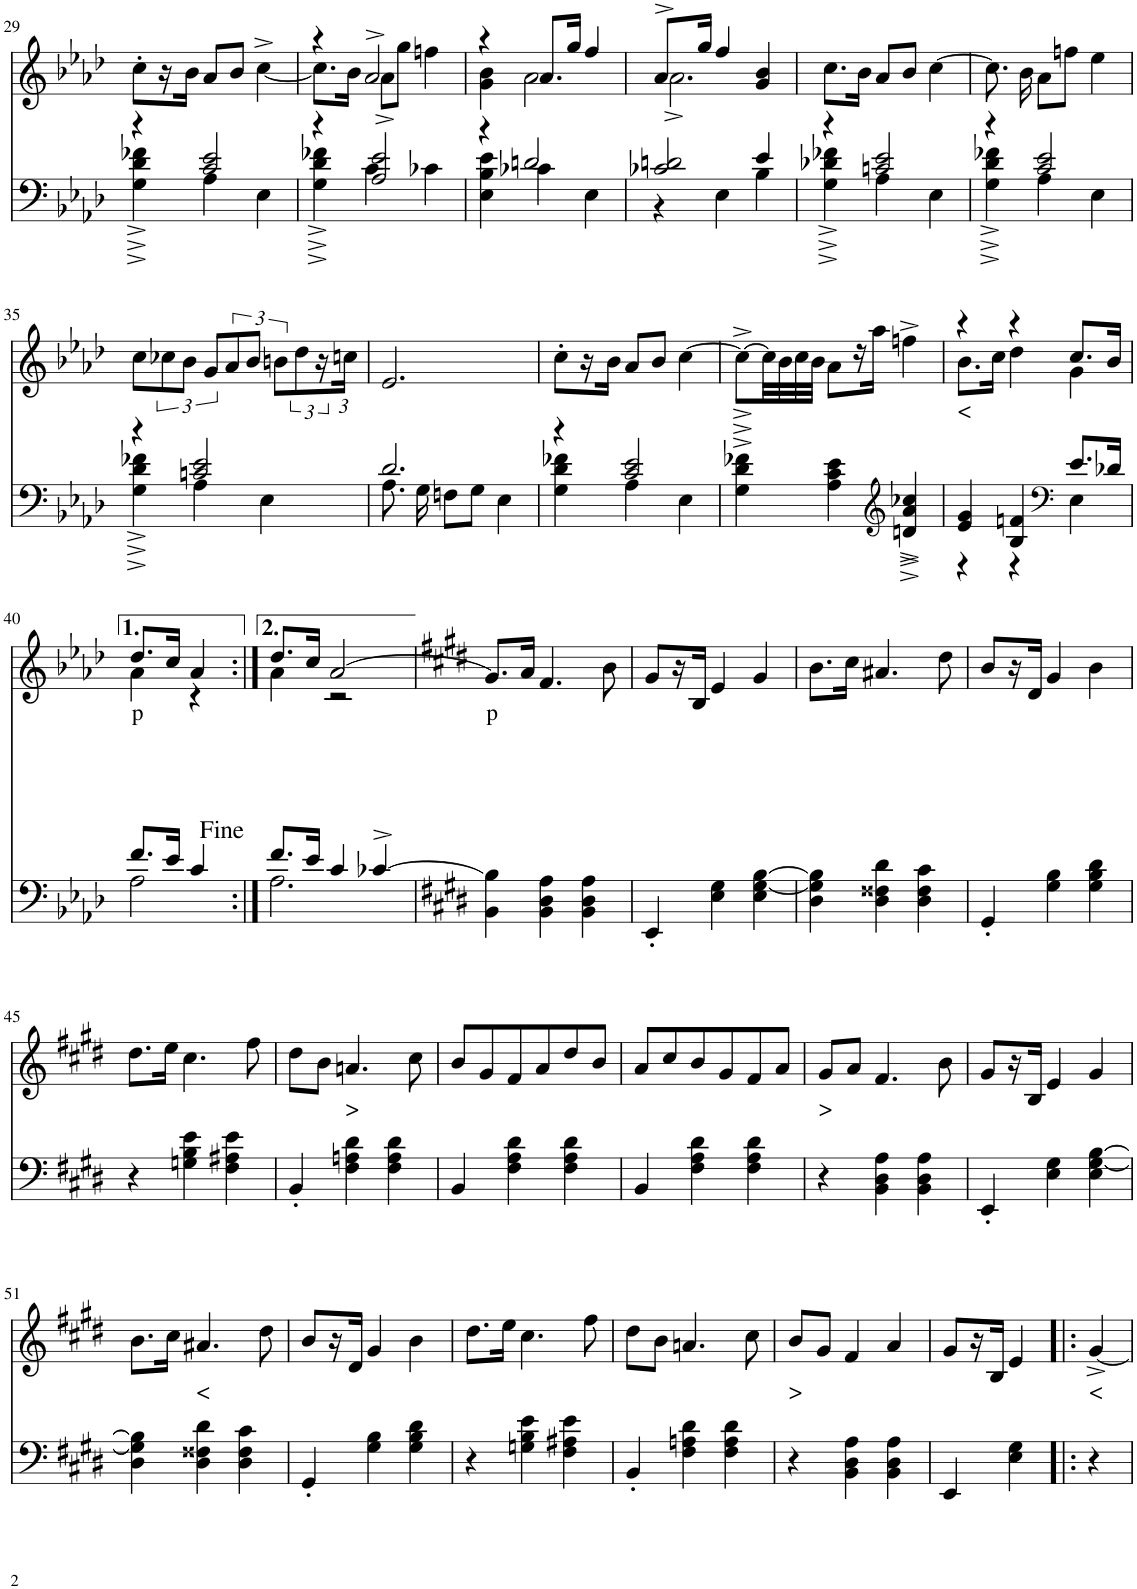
**kern	**kern	**text
*part2	*part1	*part1
*staff2	*staff1	*staff1
*I"piano	*I"piano	*
*I'Pno	*I'Pno	*
!!LO:PB:g=z
*clefF4	*clefG2	*
*k[b-e-a-d-]	*k[b-e-a-d-]	*
*A-:	*A-:	*
*M3/4	*M3/4	*
=29	=29	=29
*^	*	*
4r	4G\^ 4d-\^ 4f-X\^	8cc'\L	.
.	.	16r	.
.	.	16b-\JJ	.
2c/ 2e-/	4A-\	8a-/L	.
.	.	8b-/J	.
.	4E-\	[4cc^\	.
=30	=30	=30	=30
*	*	*^	*
4r	4G\^ 4d-\^ 4f-X\^	4r	8.cc\L]	.
.	.	.	16b-\Jk	.
2A-/ 2e-/	4c\	2a-^/	8a-^\L	.
.	.	.	8gg\J	.
.	4c-X\	.	4ffn\	.
=31	=31	=31	=31	=31
4r	4E-\ 4B-\ 4e-\	4r	4g\ 4b-\	.
2dn/	4c-X\	8.a-/L	2a-\	.
.	.	16gg/Jk	.	.
.	4E-\	4ff/	.	.
=32	=32	=32	=32	=32
2c-X/ 2dn/	4r	8.a-^/L	2.a-^\	.
.	.	16gg/Jk	.	.
.	4E-\	4ff/	.	.
4e-/	4B-\	4g/ 4b-/	.	.
*	*	*v	*v	*
=33	=33	=33	=33
4r	4G\^ 4d-X\^ 4f-X\^	8.cc\L	.
.	.	16b-\Jk	.
2cn/ 2e-/	4A-\	8a-/L	.
.	.	8b-/J	.
.	4E-\	[4cc\	.
=34	=34	=34	=34
4r	4G\^ 4d-\^ 4f-X\^	8.cc\]	.
.	.	16b-\	.
2c/ 2e-/	4A-\	8a-\L	.
.	.	8ffn\J	.
.	4E-\	4ee-\	.
!!LO:LB:g=z
=35	=35	=35	=35
4r	4G\^ 4d-\^ 4f-X\^	8cc\L	.
.	.	12cc-X\	.
.	.	12b-\J	.
2cn/ 2e-/	4A-\	.	.
.	.	12g/L	.
.	.	12a-/	.
.	.	12b-/J	.
.	4E-\	.	.
.	.	12bn\L	.
.	.	12dd-\	.
.	.	24r	.
24ryy	24ryy	24ccn\JJ	.
=36	=36	=36	=36
2.d-/	8.A-\	2.e-/	.
.	16G\	.	.
.	8Fn\L	.	.
.	8G\J	.	.
.	4E-\	.	.
=37	=37	=37	=37
4r	4G\ 4d-\ 4f-X\	8cc'\L	.
.	.	16r	.
.	.	16b-\JJ	.
2c/ 2e-/	4A-\	8a-/L	.
.	.	8b-/J	.
.	4E-\	[4cc\	.
*v	*v	*	*
=38	=38	=38
4G\^ 4d-\^ 4f-X\^	8cc^\L_	.
.	32cc\LL]	.
.	32b-\	.
.	32cc\	.
.	32b-\JJJ	.
4A-\ 4c\ 4e-\	8a-\L	.
.	16r	.
.	16aa-\JJ	.
*clefG2	*	*
4dn/^ 4a-/^ 4cc-X/^	4ffn^\	.
=39	=39	=39
*^	*^	*
!	!	!	!	!LO:LY:b
4e-/ 4g/	4r	4r	8.b-\L	<
.	.	.	16cc\Jk	.
4B-/ 4fn/	4r	4r	4dd-\	.
*clefF4	*	*	*	*
8.e-/L	4E-\	8.cc/L	4g\	.
16d-X/Jk	.	16b-/Jk	.	.
!!LO:LB:g=z	!!
=40	=40	=40	=40	=40
!	!	!	!	!LO:LY:b
8.f/L	2A-\	8.dd-/L	4a-\	p
16e-/Jk	.	16cc/Jk	.	.
4c/	.	4a-/	4r	.
=40X2:|!	=40X2:|!	=40X2:|!	=40X2:|!	=40X2:|!
8.f/L	2.A-\	8.dd-/L	4a-\	.
16e-/Jk	.	16cc/Jk	.	.
4c/	.	[2a-/	2r	.
[4c-X^/	.	.	.	.
*v	*v	*	*	*
*	*v	*v	*
=41	=41	=41
*k[f#c#g#d#]	*k[f#c#g#d#]	*
!	!	!LO:LY:b
4BB\ 4B\]	8.g#/L]	p
.	16a/Jk	.
4BB\ 4D#\ 4A\	4.f#/	.
4BB\ 4D#\ 4A\	.	.
.	8b\	.
=42	=42	=42
4EE'/	8g#/L	.
.	16r	.
.	16B/JJ	.
4E\ 4G#\	4e/	.
4E\ [4G#\ [4B\	4g#/	.
=43	=43	=43
4D#\ 4G#\] 4B\]	8.b\L	.
.	16cc#\Jk	.
4D#\ 4F##X\ 4d#\	4.a#X/	.
4D#\ 4F##\ 4c#\	.	.
.	8dd#\	.
=44	=44	=44
4GG#'/	8b/L	.
.	16r	.
.	16d#/JJ	.
4G#\ 4B\	4g#/	.
4G#\ 4B\ 4d#\	4b\	.
!!LO:LB:g=z
=45	=45	=45
4r	8.dd#\L	.
.	16ee\Jk	.
4Gn\ 4B\ 4e\	4.cc#\	.
4F#\ 4A#X\ 4e\	.	.
.	8ff#\	.
=46	=46	=46
4BB'/	8dd#\L	.
.	8b\J	.
!	!	!LO:LY:b
4F#\ 4An\ 4d#\	4.an/	>
4F#\ 4A\ 4d#\	.	.
.	8cc#\	.
=47	=47	=47
4BB/	8b/L	.
.	8g#/	.
4F#\ 4A\ 4d#\	8f#/	.
.	8a/	.
4F#\ 4A\ 4d#\	8dd#/	.
.	8b/J	.
=48	=48	=48
4BB/	8a/L	.
.	8cc#/	.
4F#\ 4A\ 4d#\	8b/	.
.	8g#/	.
4F#\ 4A\ 4d#\	8f#/	.
.	8a/J	.
=49	=49	=49
!	!	!LO:LY:b
4r	8g#/L	>
.	8a/J	.
4BB\ 4D#\ 4A\	4.f#/	.
4BB\ 4D#\ 4A\	.	.
.	8b\	.
=50	=50	=50
4EE'/	8g#/L	.
.	16r	.
.	16B/JJ	.
4E\ 4G#\	4e/	.
4E\ [4G#\ [4B\	4g#/	.
!!LO:LB:g=z
=51	=51	=51
4D#\ 4G#\] 4B\]	8.b\L	.
.	16cc#\Jk	.
!	!	!LO:LY:b
4D#\ 4F##X\ 4d#\	4.a#X/	<
4D#\ 4F##\ 4c#\	.	.
.	8dd#\	.
=52	=52	=52
4GG#'/	8b/L	.
.	16r	.
.	16d#/JJ	.
4G#\ 4B\	4g#/	.
4G#\ 4B\ 4d#\	4b\	.
=53	=53	=53
4r	8.dd#\L	.
.	16ee\Jk	.
4Gn\ 4B\ 4e\	4.cc#\	.
4F#\ 4A#X\ 4e\	.	.
.	8ff#\	.
=54	=54	=54
4BB'/	8dd#\L	.
.	8b\J	.
4F#\ 4An\ 4d#\	4.an/	.
4F#\ 4A\ 4d#\	.	.
.	8cc#\	.
=55	=55	=55
!	!	!LO:LY:b
4r	8b/L	>
.	8g#/J	.
4BB\ 4D#\ 4A\	4f#/	.
4BB\ 4D#\ 4A\	4a/	.
=56	=56	=56
4EE/	8g#/L	.
.	16r	.
.	16B/JJ	.
4E\ 4G#\	4e/	.
=56X3!|:	=56X3!|:	=56X3!|:
!	!	!LO:LY:b
4r	[4g#^/	<
=	=	=
*-	*-	*-
